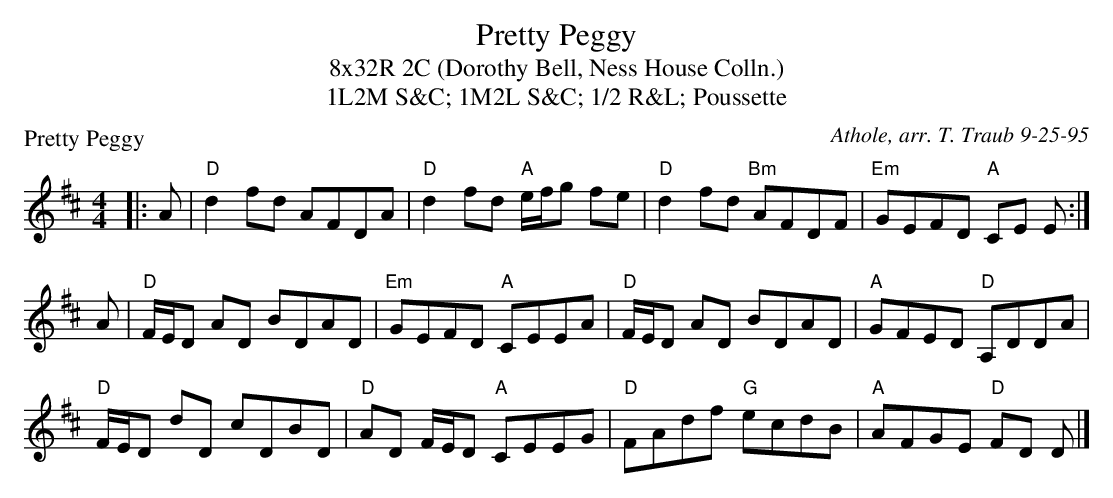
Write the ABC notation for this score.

X:1
T: Pretty Peggy
T: 8x32R 2C (Dorothy Bell, Ness House Colln.)
T: 1L2M S&C; 1M2L S&C; 1/2 R&L; Poussette
P: Pretty Peggy
C: Athole, arr. T. Traub 9-25-95
M: 4/4
L: 1/8
K: D
|: A|"D"d2 fd AFDA|"D"d2 fd "A"e/f/g fe|"D"d2 fd "Bm"AFDF |"Em"GEFD "A"CE E :|
A|"D"F/E/D AD BDAD|"Em"GEFD "A"CEEA|"D"F/E/D AD BDAD|"A"GFED "D"A,DDA|
"D"F/E/D dD cDBD|"D"AD F/E/D "A"CEEG|"D"FAdf "G"ecdB|"A"AFGE "D"FD D |]
